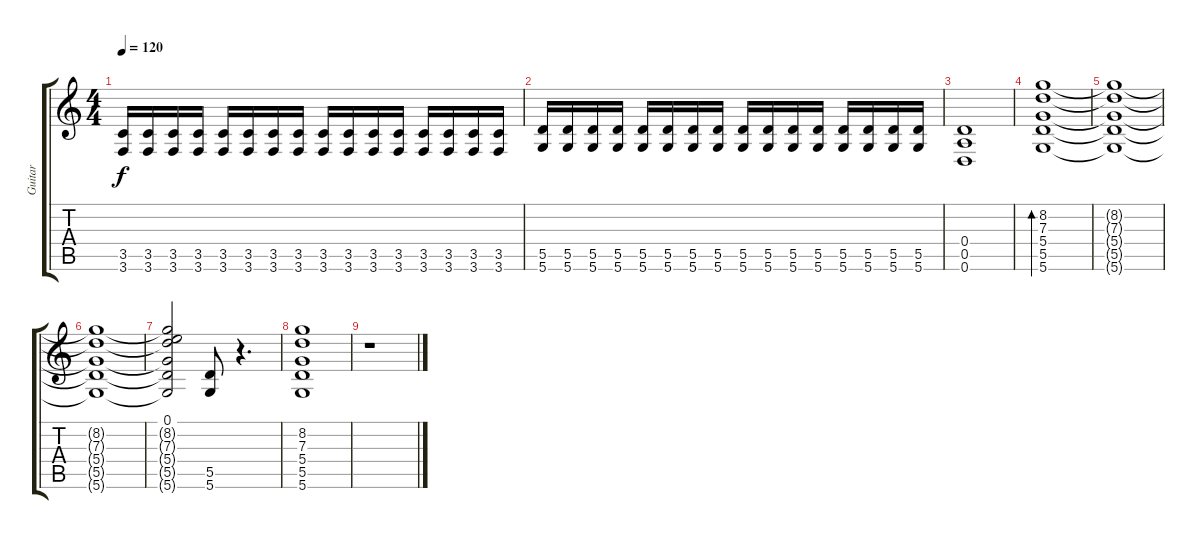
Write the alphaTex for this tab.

\track ("Guitar" "Guitar") {instrument distortionguitar}
\staff {score tabs}
\tuning (E4 B3 G3 D3 A2 D2) {hide}
\ts (4 4)
\tempo 120
\clef g2
\ks c
(3.5 3.6).16{dy f} (3.5 3.6).16 (3.5 3.6).16 (3.5 3.6).16 (3.5 3.6).16 (3.5 3.6).16 (3.5 3.6).16 (3.5 3.6).16 (3.5 3.6).16 (3.5 3.6).16 (3.5 3.6).16 (3.5 3.6).16 (3.5 3.6).16 (3.5 3.6).16 (3.5 3.6).16 (3.5 3.6).16 |
(5.5 5.6).16 (5.5 5.6).16 (5.5 5.6).16 (5.5 5.6).16 (5.5 5.6).16 (5.5 5.6).16 (5.5 5.6).16 (5.5 5.6).16 (5.5 5.6).16 (5.5 5.6).16 (5.5 5.6).16 (5.5 5.6).16 (5.5 5.6).16 (5.5 5.6).16 (5.5 5.6).16 (5.5 5.6).16 |
(0.4 0.5 0.6).1 |
(8.2 7.3 5.4 5.5 5.6).1{bd 120} |
(8.2{t} 7.3{t} 5.4{t} 5.5{t} 5.6{t}).1 |
(8.2{t} 7.3{t} 5.4{t} 5.5{t} 5.6{t}).1 |
(0.1 8.2{t} 7.3{t} 5.4{t} 5.5{t} 5.6{t}).2 (5.5 5.6).8 r.4{d} |
(8.2 7.3 5.4 5.5 5.6).1 |
r.1
